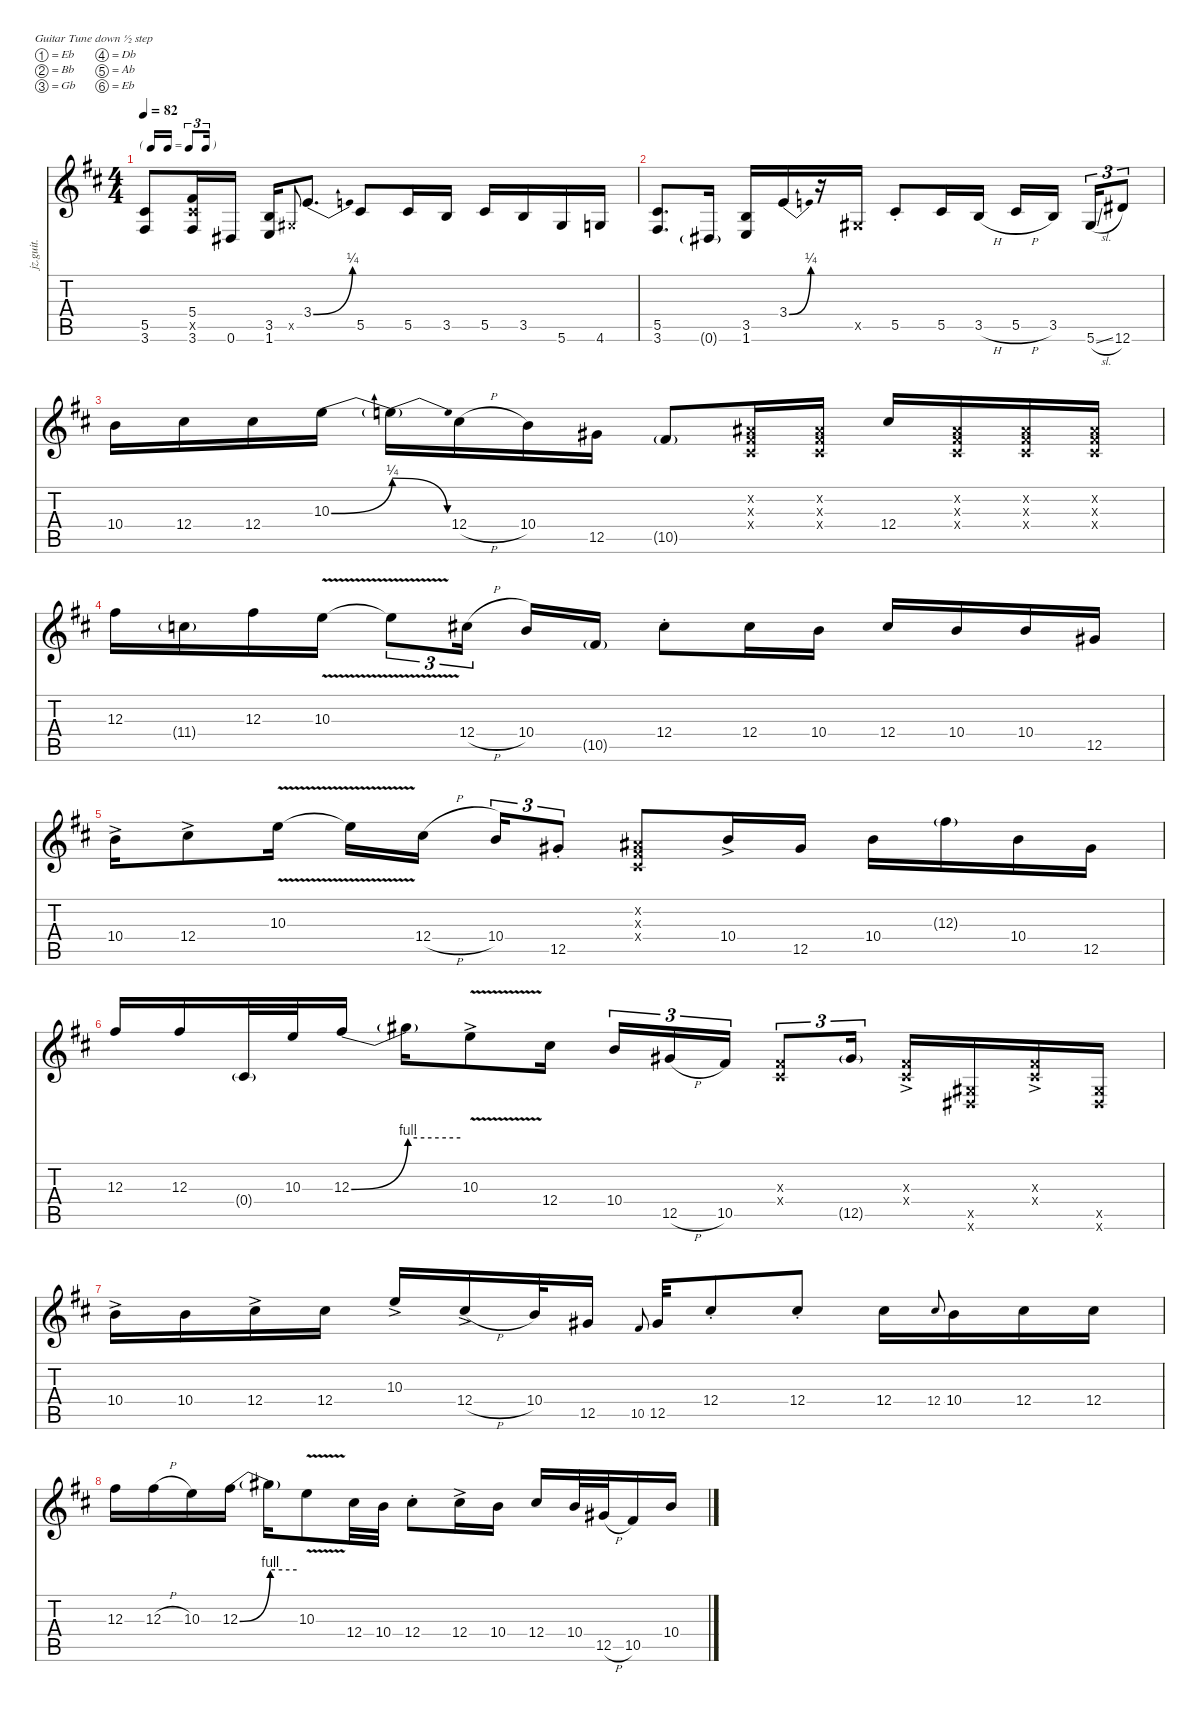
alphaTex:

\defaultSystemsLayout 4
\hideDynamics
\bracketExtendMode nobrackets
\otherSystemsTrackNameOrientation horizontal
\track ("Jimi" "jz.guit.") {instrument electricguitarjazz}
\staff {score tabs}
\tuning (Eb4 Bb3 Gb3 Db3 Ab2 Eb2)
\ts (4 4)
\tf triplet16th
\tempo 82
\clef g2
\ks d
(5.5{acc #} 3.6{acc #}).8{dy f beam Up} (5.4{acc #} 5.5{x acc #} 3.6{acc #}).16{beam Up} 0.6{acc #}.16{beam Up} (3.5{acc forcenatural} 1.6{acc forcenatural}).16{beam Up} 0.5{x acc #}.8{gr onbeat dy mf beam Up} 3.4{be (bend 0 0 45 1) acc forcenatural}.8{d dy f beam Up} 5.5{acc #}.8{beam Up} 5.5{acc #}.16{beam Up} 3.5{acc forcenatural}.16{beam Up} 5.5{acc #}.16{beam Up} 3.5{acc forcenatural}.16{beam Up} 5.6{acc #}.16{beam Up} 4.6{acc forcenatural}.16{beam Up} |
(5.5{acc #} 3.6{acc #}).8{d beam Up} 0.6{g acc #}.16{dy mf beam Up} (3.5{acc forcenatural} 1.6{acc forcenatural}).16{dy f beam Up} 3.4{be (bend 0 0 15 1) acc forcenatural}.16{beam Up} r.16{beam Up} 0.5{x acc #}.16{beam Up} 5.5{st acc #}.8{beam Up} 5.5{acc #}.16{beam Up} 3.5{h acc forcenatural}.16{beam Up} 5.5{h acc #}.16{beam Up} 3.5{acc forcenatural}.16{beam Up} 5.6{sl acc #}.16{tu (3 2) beam Up} 12.6{acc #}.8{tu (3 2) beam Up} |
10.4{acc forcenatural}.16{beam Down} 12.4{acc #}.16{beam Down} 12.4{acc #}.16{beam Down} 10.3{be (bend 0 0 60 1) acc forcenatural}.16{beam Down} 10.3{be (release 0 1 60 0) t acc forcenatural}.16{beam Down} 12.4{h acc #}.16{beam Down} 10.4{acc forcenatural}.16{beam Down} 12.5{acc #}.16{beam Down} 10.5{g acc #}.8{dy mf beam Up} (0.2{x acc #} 0.3{x acc #} 0.4{x acc #}).16{dy f beam Up} (0.2{x acc #} 0.3{x acc #} 0.4{x acc #}).16{beam Up} 12.4{acc #}.16{beam Up} (0.2{x acc #} 0.3{x acc #} 0.4{x acc #}).16{beam Up} (0.2{x acc #} 0.3{x acc #} 0.4{x acc #}).16{beam Up} (0.2{x acc #} 0.3{x acc #} 0.4{x acc #}).16{beam Up} |
12.3{acc #}.16{beam Down} 11.4{g acc forcenatural}.16{dy mf beam Down} 12.3{acc #}.16{dy f beam Down} 10.3{v acc forcenatural}.16{beam Down} 10.3{v t acc forcenatural}.8{tu (3 2) beam Down} 12.4{h acc #}.16{tu (3 2) beam Down} 10.4{acc forcenatural}.16{beam Up} 10.5{g acc #}.16{dy mf beam Up} 12.4{st acc #}.8{dy f beam Down} 12.4{acc #}.16{beam Down} 10.4{acc forcenatural}.16{beam Down} 12.4{acc #}.16{beam Up} 10.4{acc forcenatural}.16{beam Up} 10.4{acc forcenatural}.16{beam Up} 12.5{acc #}.16{beam Up} |
10.4{ac acc forcenatural}.16{beam Down} 12.4{ac acc #}.8{beam Down} 10.3{v acc forcenatural}.16{beam Down} 10.3{v t acc forcenatural}.16{beam Down} 12.4{h acc #}.16{beam Down} 10.4{acc forcenatural}.16{tu (3 2) beam Up} 12.5{st acc #}.8{tu (3 2) beam Up} (0.2{x acc #} 0.3{x acc #} 0.4{x acc #}).8{beam Up} 10.4{ac acc forcenatural}.16{beam Up} 12.5{acc #}.16{beam Up} 10.4{acc forcenatural}.16{beam Down} 12.3{g acc #}.16{dy mf beam Down} 10.4{acc forcenatural}.16{dy f beam Down} 12.5{acc #}.16{beam Down} |
12.3{acc #}.16{beam Up} 12.3{acc #}.16{beam Up} 0.4{g acc #}.32{dy mf beam Up} 10.3{acc forcenatural}.32{dy f beam Up} 12.3{be (bend 0 0 60 4) acc #}.16{beam Up} 12.3{be (hold 0 4 60 4) t}.16{beam Down} 10.3{v ac acc forcenatural}.8{beam Down} 12.4{acc #}.16{beam Down} 10.4{acc forcenatural}.16{tu (3 2) beam Up} 12.5{h acc #}.16{tu (3 2) beam Up} 10.5{acc #}.16{tu (3 2) beam Up} (0.3{x acc #} 0.4{x acc #}).8{tu (3 2) beam Up} 12.5{g acc #}.16{tu (3 2) dy mf beam Up} (0.3{ac x acc #} 0.4{ac x acc #}).16{dy f beam Up} (0.5{x acc #} 0.6{x acc #}).16{beam Up} (0.3{ac x acc #} 0.4{ac x acc #}).16{beam Up} (0.5{x acc #} 0.6{x acc #}).16{beam Up} |
10.4{ac acc forcenatural}.16{beam Down} 10.4{acc forcenatural}.16{beam Down} 12.4{ac acc #}.16{beam Down} 12.4{acc #}.16{beam Down} 10.3{ac acc forcenatural}.16{beam Up} 12.4{h ac acc #}.16{beam Up} 10.4{acc forcenatural}.32{beam Up} 12.5{acc #}.16{beam Up} 10.5{acc #}.8{gr onbeat dy mf beam Up} 12.5{acc #}.32{dy f beam Up} 12.4{st acc #}.8{beam Down} 12.4{st acc #}.8{beam Down} 12.4{acc #}.16{beam Down} 12.4{acc #}.8{gr onbeat dy mf beam Up} 10.4{acc forcenatural}.16{dy f beam Down} 12.4{acc #}.16{beam Down} 12.4{acc #}.16{beam Down} |
12.3{acc #}.16{beam Down} 12.3{h acc #}.16{beam Down} 10.3{acc forcenatural}.16{beam Down} 12.3{be (bend 0 0 60 4) acc #}.16{beam Down} 12.3{be (hold 0 4 60 4) t}.16{beam Down} 10.3{v acc forcenatural}.8{beam Down} 12.4{acc #}.32{beam Down} 10.4{acc forcenatural}.32{beam Down} 12.4{st acc #}.8{beam Down} 12.4{ac acc #}.16{beam Down} 10.4{acc forcenatural}.16{beam Down} 12.4{acc #}.16{beam Up} 10.4{acc forcenatural}.32{beam Up} 12.5{h acc #}.32{beam Up} 10.5{acc #}.16{beam Up} 10.4{acc forcenatural}.16{beam Up}
